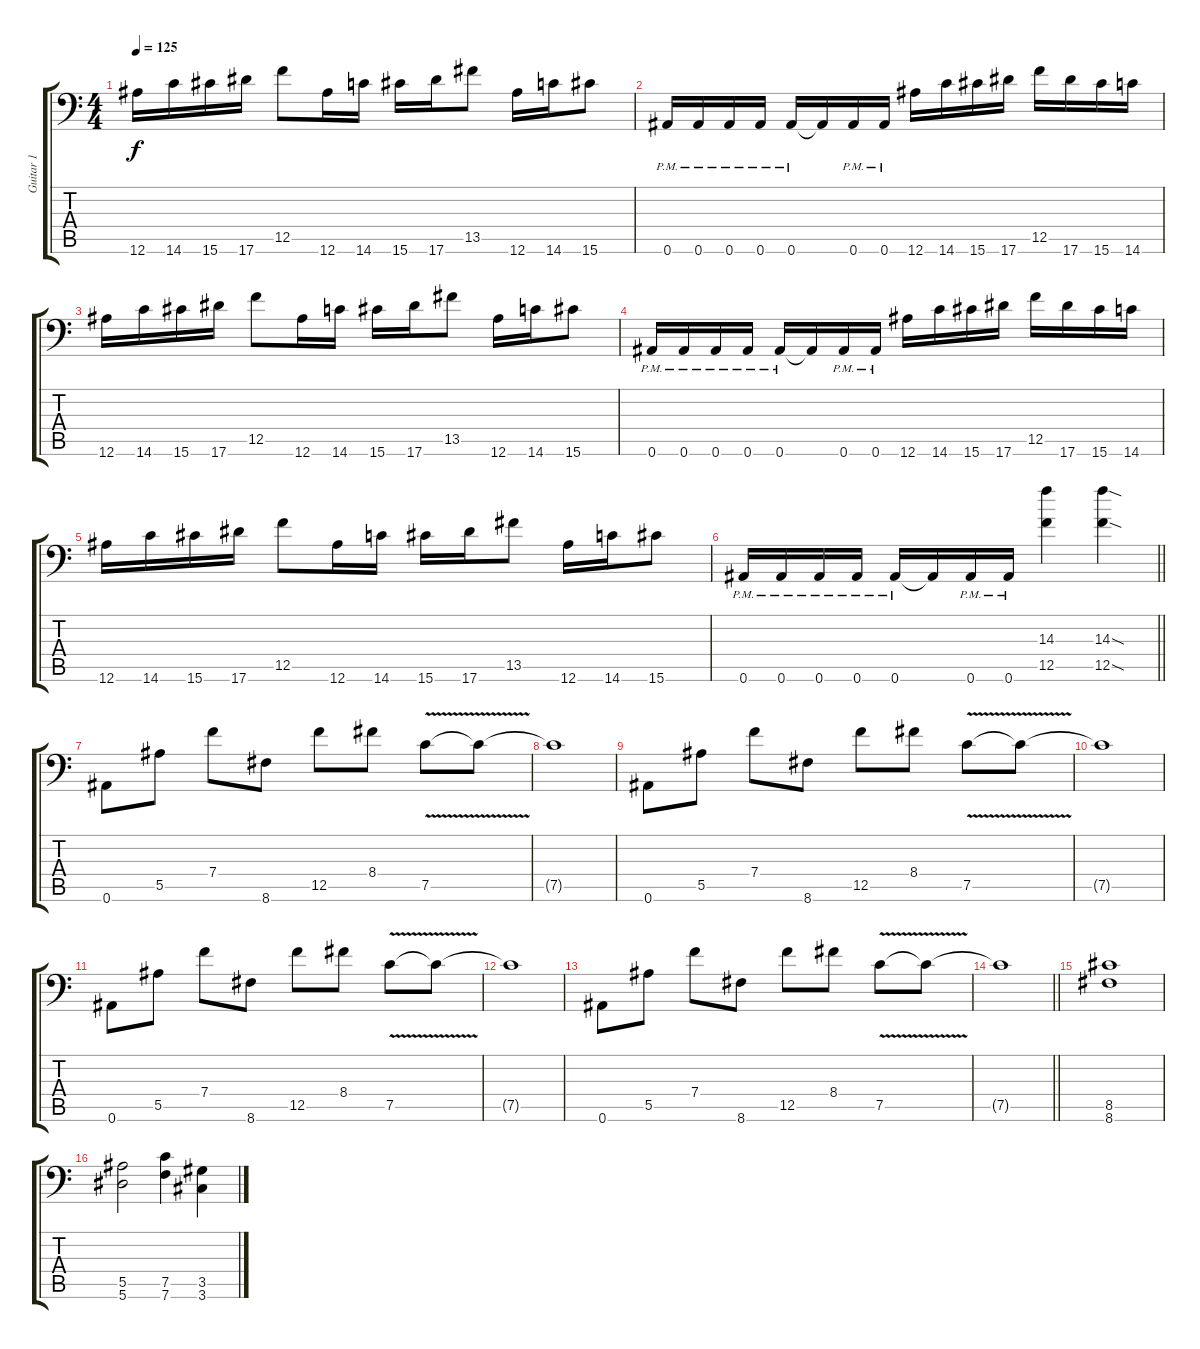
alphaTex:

\track ("Guitar 1" "Guitar 1") {instrument distortionguitar}
\staff {score tabs}
\tuning (C4 G3 Eb3 Bb2 F2 Bb1) {hide}
\ts (4 4)
\tempo 125
\clef f4
\ks c
12.6.16{dy f} 14.6.16 15.6.16 17.6.16 12.5.8 12.6.16 14.6.16 15.6.16 17.6.16 13.5.8 12.6.16 14.6.16 15.6.8 |
0.6{pm}.16 0.6{pm}.16 0.6{pm}.16 0.6{pm}.16 0.6{pm}.16 0.6{t}.16 0.6{pm}.16 0.6{pm}.16 12.6.16 14.6.16 15.6.16 17.6.16 12.5.16 17.6.16 15.6.16 14.6.16 |
12.6.16 14.6.16 15.6.16 17.6.16 12.5.8 12.6.16 14.6.16 15.6.16 17.6.16 13.5.8 12.6.16 14.6.16 15.6.8 |
0.6{pm}.16 0.6{pm}.16 0.6{pm}.16 0.6{pm}.16 0.6{pm}.16 0.6{t}.16 0.6{pm}.16 0.6{pm}.16 12.6.16 14.6.16 15.6.16 17.6.16 12.5.16 17.6.16 15.6.16 14.6.16 |
12.6.16 14.6.16 15.6.16 17.6.16 12.5.8 12.6.16 14.6.16 15.6.16 17.6.16 13.5.8 12.6.16 14.6.16 15.6.8 |
\barLineRight lightlight
0.6{pm}.16 0.6{pm}.16 0.6{pm}.16 0.6{pm}.16 0.6{pm}.16 0.6{t}.16 0.6{pm}.16 0.6{pm}.16 (14.3 12.5).4 (14.3{sod} 12.5{sod}).4 |
\section ("" "")
0.6.8 5.5.8 7.4.8 8.6.8 12.5.8 8.4.8 7.5{v}.8 7.5{t}.8 |
7.5{t}.1 |
0.6.8 5.5.8 7.4.8 8.6.8 12.5.8 8.4.8 7.5{v}.8 7.5{t}.8 |
7.5{t}.1 |
0.6.8 5.5.8 7.4.8 8.6.8 12.5.8 8.4.8 7.5{v}.8 7.5{t}.8 |
7.5{t}.1 |
0.6.8 5.5.8 7.4.8 8.6.8 12.5.8 8.4.8 7.5{v}.8 7.5{t}.8 |
\barLineRight lightlight
7.5{t}.1 |
\section ("" "")
(8.5 8.6).1 |
(5.5 5.6).2 (7.5 7.6).4 (3.5 3.6).4
